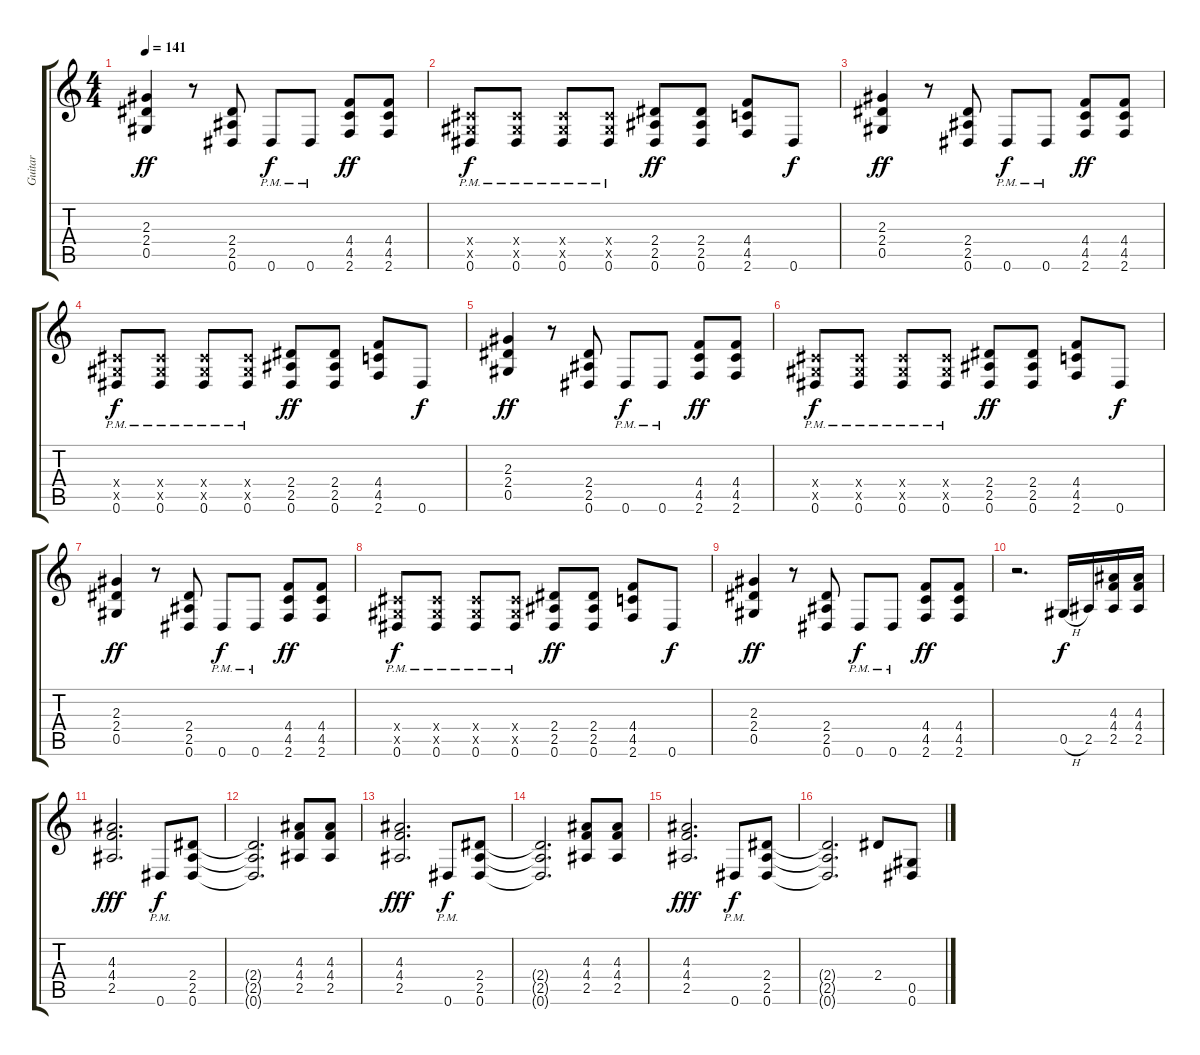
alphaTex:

\track ("Guitar" "Guitar") {instrument overdrivenguitar}
\staff {score tabs}
\tuning (Eb4 Bb3 Gb3 Db3 Ab2 Eb2) {hide}
\ts (4 4)
\tempo 141
\clef g2
\ks c
(2.3 2.4 0.5).4{dy ff} r.8 (2.4 2.5 0.6).8 0.6{pm}.8{dy f} 0.6{pm}.8 (4.4 4.5 2.6).8{dy ff} (4.4 4.5 2.6).8 |
(0.4{x} 0.5{x} 0.6{pm}).8{dy f} (0.4{x} 0.5{x} 0.6{pm}).8 (0.4{x} 0.5{x} 0.6{pm}).8 (0.4{x} 0.5{x} 0.6{pm}).8 (2.4 2.5 0.6).8{dy ff} (2.4 2.5 0.6).8 (4.4 4.5 2.6).8 0.6.8{dy f} |
(2.3 2.4 0.5).4{dy ff} r.8 (2.4 2.5 0.6).8 0.6{pm}.8{dy f} 0.6{pm}.8 (4.4 4.5 2.6).8{dy ff} (4.4 4.5 2.6).8 |
(0.4{x} 0.5{x} 0.6{pm}).8{dy f} (0.4{x} 0.5{x} 0.6{pm}).8 (0.4{x} 0.5{x} 0.6{pm}).8 (0.4{x} 0.5{x} 0.6{pm}).8 (2.4 2.5 0.6).8{dy ff} (2.4 2.5 0.6).8 (4.4 4.5 2.6).8 0.6.8{dy f} |
(2.3 2.4 0.5).4{dy ff} r.8 (2.4 2.5 0.6).8 0.6{pm}.8{dy f} 0.6{pm}.8 (4.4 4.5 2.6).8{dy ff} (4.4 4.5 2.6).8 |
(0.4{x} 0.5{x} 0.6{pm}).8{dy f} (0.4{x} 0.5{x} 0.6{pm}).8 (0.4{x} 0.5{x} 0.6{pm}).8 (0.4{x} 0.5{x} 0.6{pm}).8 (2.4 2.5 0.6).8{dy ff} (2.4 2.5 0.6).8 (4.4 4.5 2.6).8 0.6.8{dy f} |
(2.3 2.4 0.5).4{dy ff} r.8 (2.4 2.5 0.6).8 0.6{pm}.8{dy f} 0.6{pm}.8 (4.4 4.5 2.6).8{dy ff} (4.4 4.5 2.6).8 |
(0.4{x} 0.5{x} 0.6{pm}).8{dy f} (0.4{x} 0.5{x} 0.6{pm}).8 (0.4{x} 0.5{x} 0.6{pm}).8 (0.4{x} 0.5{x} 0.6{pm}).8 (2.4 2.5 0.6).8{dy ff} (2.4 2.5 0.6).8 (4.4 4.5 2.6).8 0.6.8{dy f} |
(2.3 2.4 0.5).4{dy ff} r.8 (2.4 2.5 0.6).8 0.6{pm}.8{dy f} 0.6{pm}.8 (4.4 4.5 2.6).8{dy ff} (4.4 4.5 2.6).8 |
r.2{d} 0.5{h}.16{dy f} 2.5.16 (4.3 4.4 2.5).16 (4.3 4.4 2.5).16 |
(4.3 4.4 2.5).2{d dy fff} 0.6{pm}.8{dy f} (2.4 2.5 0.6).8 |
(2.4{t} 2.5{t} 0.6{t}).2{d} (4.3 4.4 2.5).8 (4.3 4.4 2.5).8 |
(4.3 4.4 2.5).2{d dy fff} 0.6{pm}.8{dy f} (2.4 2.5 0.6).8 |
(2.4{t} 2.5{t} 0.6{t}).2{d} (4.3 4.4 2.5).8 (4.3 4.4 2.5).8 |
(4.3 4.4 2.5).2{d dy fff} 0.6{pm}.8{dy f} (2.4 2.5 0.6).8 |
(2.4{t} 2.5{t} 0.6{t}).2{d} 2.4.8 (0.5 0.6).8
